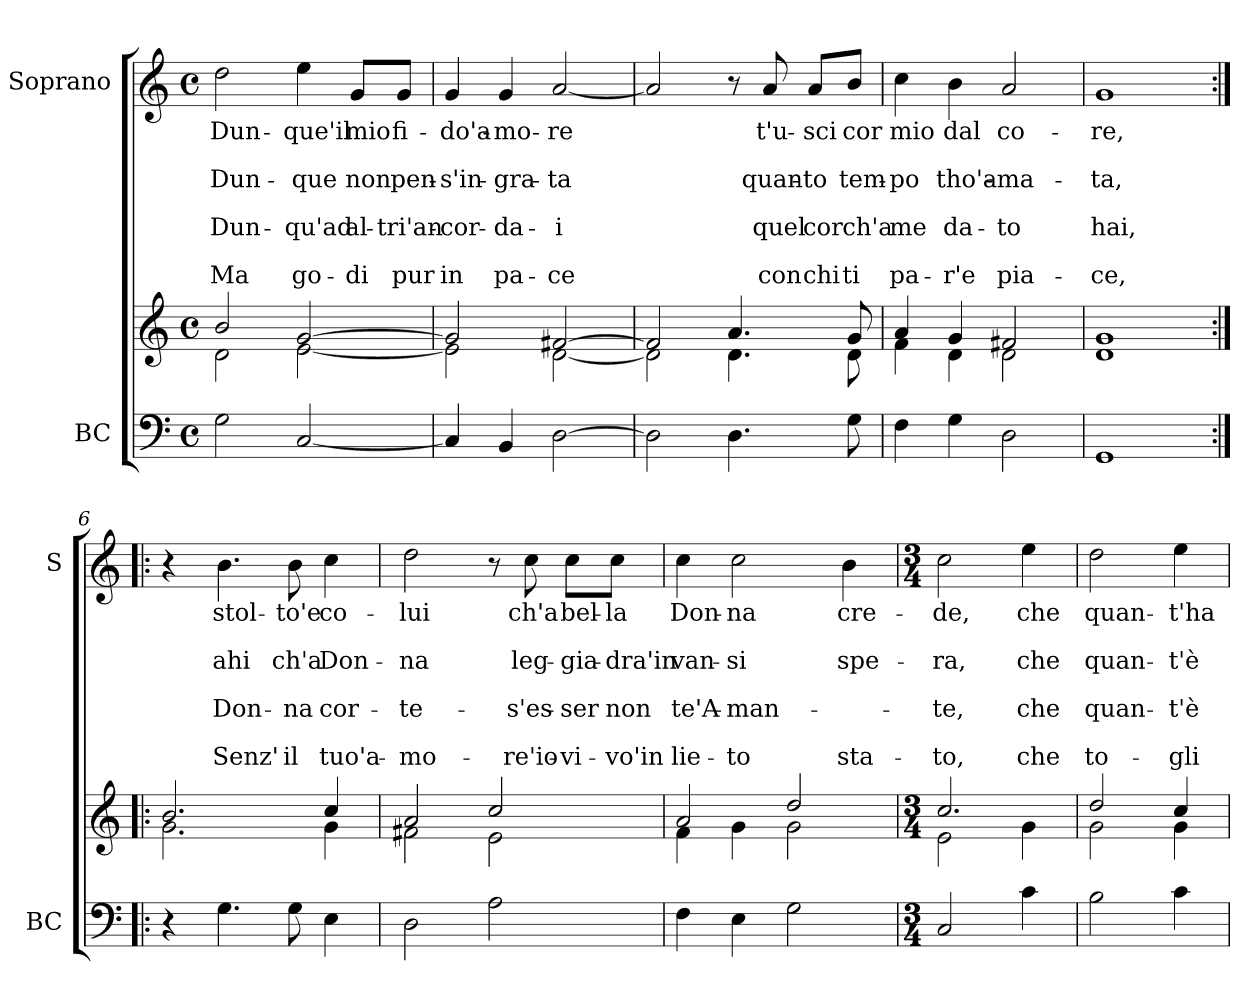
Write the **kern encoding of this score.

**kern	**kern	**kern	**text	**text	**text	**text	**text	**text	**text
*part2	*part2	*part1	*part1	*part1	*part1	*part1	*part1	*part1	*part1
*staff3	*staff2	*staff1	*staff1	*staff1	*staff1	*staff1	*staff1	*staff1	*staff1
*I"BC	*	*I"Soprano	*	*	*	*	*	*	*
*I'BC	*	*I'S	*	*	*	*	*	*	*
*clefF4	*clefG2	*clefG2	*	*	*	*	*	*	*
*k[]	*k[]	*k[]	*	*	*	*	*	*	*
*C:	*C:	*C:	*	*	*	*	*	*	*
*M4/4	*M4/4	*M4/4	*	*	*	*	*	*	*
*met(c)	*met(c)	*met(c)	*	*	*	*	*	*	*
=1	=1	=1	=1	=1	=1	=1	=1	=1	=1
*	*^	*	*	*	*	*	*	*	*
!	!	!	!	!LO:LY:b	!	!LO:LY:b	!	!LO:LY:b	!	!LO:LY:b
2G\	2b/	2d\	2dd\	Dun-	.	Dun-	.	Dun-	.	Ma
!	!	!	!	!LO:LY:b	!	!LO:LY:b	!	!LO:LY:b	!	!LO:LY:b
[2C/	[>2g/	[<2e\	4ee\	-que'il	.	-que	.	-qu'ad	.	go-
!	!	!	!	!LO:LY:b	!	!LO:LY:b	!	!LO:LY:b	!	!LO:LY:b
.	.	.	8g/L	mio	.	non	.	al-	.	-di
!	!	!	!	!LO:LY:b	!	!LO:LY:b	!	!LO:LY:b	!	!LO:LY:b
.	.	.	8g/J	fi-	.	pen-	.	-tri'an-	.	pur
=2	=2	=2	=2	=2	=2	=2	=2	=2	=2	=2
!	!	!	!	!LO:LY:b	!	!LO:LY:b	!	!LO:LY:b	!	!LO:LY:b
4C/]	2g/]	2e\]	4g/	-do'a-	.	-s'in-	.	-cor-	.	in
!	!	!	!	!LO:LY:b	!	!LO:LY:b	!	!LO:LY:b	!	!LO:LY:b
4BB/	.	.	4g/	-mo-	.	-gra-	.	-da-	.	pa-
!	!	!	!	!LO:LY:b	!	!LO:LY:b	!	!LO:LY:b	!	!LO:LY:b
[2D\	[>2f#X/	[<2d\	[2a/	-re	.	-ta	.	-i	.	-ce
=3	=3	=3	=3	=3	=3	=3	=3	=3	=3	=3
2D\]	2f#/]	2d\]	2a/]	.	.	.	.	.	.	.
4.D\	4.a/	4.d\	8r	.	.	.	.	.	.	.
!	!	!	!	!LO:LY:b	!	!LO:LY:b	!	!LO:LY:b	!	!LO:LY:b
.	.	.	8a/	t'u-	.	quan-	.	quel	.	con
!	!	!	!	!LO:LY:b	!	!LO:LY:b	!	!LO:LY:b	!	!LO:LY:b
.	.	.	8a/L	-sci	.	-to	.	cor	.	chi
!	!	!	!	!LO:LY:b	!	!LO:LY:b	!	!LO:LY:b	!	!LO:LY:b
8G\	8g/	8d\	8b/J	cor	.	tem-	.	ch'a	.	ti
=4	=4	=4	=4	=4	=4	=4	=4	=4	=4	=4
!	!	!	!	!LO:LY:b	!	!LO:LY:b	!	!LO:LY:b	!	!LO:LY:b
4F\	4a/	4f\	4cc\	mio	.	-po	.	me	.	pa-
!	!	!	!	!LO:LY:b	!	!LO:LY:b	!	!LO:LY:b	!	!LO:LY:b
4G\	4g/	4d\	4b\	dal	.	tho'a-	.	da-	.	-r'e
!	!	!	!	!LO:LY:b	!	!LO:LY:b	!	!LO:LY:b	!	!LO:LY:b
2D\	2f#X/	2d\	2a/	co-	.	-ma-	.	-to	.	pia-
!!LO:LB:g=z
=5	=5	=5	=5	=5	=5	=5	=5	=5	=5	=5
!	!	!	!	!LO:LY:b	!	!LO:LY:b	!	!LO:LY:b	!	!LO:LY:b
1GG	1g	1d	1g	-re,	.	-ta,	.	hai,	.	-ce,
=6:|!|:	=6:|!|:	=6:|!|:	=6:|!|:	=6:|!|:	=6:|!|:	=6:|!|:	=6:|!|:	=6:|!|:	=6:|!|:	=6:|!|:
4r	2.b/	2.g\	4r	.	.	.	.	.	.	.
!	!	!	!	!LO:LY:b	!	!LO:LY:b	!	!LO:LY:b	!	!LO:LY:b
4.G\	.	.	4.b\	stol-	.	ahi	.	Don-	.	Senz'
!	!	!	!	!LO:LY:b	!	!LO:LY:b	!	!LO:LY:b	!	!LO:LY:b
8G\	.	.	8b\	-to'e	.	ch'a	.	-na	.	il
!	!	!	!	!LO:LY:b	!	!LO:LY:b	!	!LO:LY:b	!	!LO:LY:b
4E\	4cc/	4g\	4cc\	co-	.	Don-	.	cor-	.	tuo'a-
=7	=7	=7	=7	=7	=7	=7	=7	=7	=7	=7
!	!	!	!	!LO:LY:b	!	!LO:LY:b	!	!LO:LY:b	!	!LO:LY:b
2D\	2a/	2f#X\	2dd\	-lui	.	-na	.	-te-	.	-mo-
2A\	2cc/	2e\	8r	.	.	.	.	.	.	.
!	!	!	!	!LO:LY:b	!	!LO:LY:b	!	!LO:LY:b	!	!LO:LY:b
.	.	.	8cc\	ch'a	.	leg-	.	-s'es-	.	-re'io-
!	!	!	!	!LO:LY:b	!	!LO:LY:b	!	!LO:LY:b	!	!LO:LY:b
.	.	.	8cc\L	bel-	.	-gia-	.	-ser	.	-vi-
!	!	!	!	!LO:LY:b	!	!LO:LY:b	!	!LO:LY:b	!	!LO:LY:b
.	.	.	8cc\J	-la	.	-dra'in	.	non	.	-vo'in
=8	=8	=8	=8	=8	=8	=8	=8	=8	=8	=8
!	!	!	!	!LO:LY:b	!	!LO:LY:b	!	!LO:LY:b	!	!LO:LY:b
4F\	2a/	4f\	4cc\	Don-	.	van-	.	te'A-	.	lie-
!	!	!	!	!LO:LY:b	!	!LO:LY:b	!	!LO:LY:b	!	!LO:LY:b
4E\	.	4g\	2cc\	-na	.	-si	.	-man-	.	-to
2G\	2dd/	2g\	.	.	.	.	.	.	.	.
!	!	!	!	!LO:LY:b	!	!LO:LY:b	!	!	!	!LO:LY:b
.	.	.	4b\	cre-	.	spe-	.	.	.	sta-
=9	=9	=9	=9	=9	=9	=9	=9	=9	=9	=9
*M3/4	*M3/4	*	*M3/4	*	*	*	*	*	*	*
!	!	!	!	!LO:LY:b	!	!LO:LY:b	!	!LO:LY:b	!	!LO:LY:b
2C/	2.cc/	2e\	2cc\	-de,	.	-ra,	.	-te,	.	-to,
!	!	!	!	!LO:LY:b	!	!LO:LY:b	!	!LO:LY:b	!	!LO:LY:b
4c\	.	4g\	4ee\	che	.	che	.	che	.	che
!!LO:PB:g=z
=10	=10	=10	=10	=10	=10	=10	=10	=10	=10	=10
!	!	!	!	!LO:LY:b	!	!LO:LY:b	!	!LO:LY:b	!	!LO:LY:b
2B\	2dd/	2g\	2dd\	quan-	.	quan-	.	quan-	.	to-
!	!	!	!	!LO:LY:b	!	!LO:LY:b	!	!LO:LY:b	!	!LO:LY:b
4c\	4cc/	4g\	4ee\	-t'ha	.	-t'è	.	-t'è	.	-gli-
*	*v	*v	*	*	*	*	*	*	*	*
=	=	=	=	=	=	=	=	=	=
*-	*-	*-	*-	*-	*-	*-	*-	*-	*-
